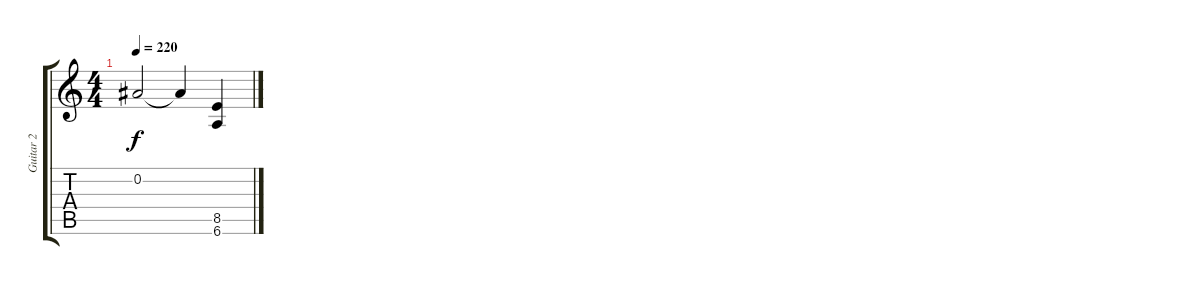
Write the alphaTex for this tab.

\track ("Guitar 2" "Guitar 2") {instrument distortionguitar}
\staff {score tabs}
\tuning (Eb4 Bb3 Gb3 Db3 Ab2 Eb2) {hide}
\ts (4 4)
\tempo 220
\clef g2
\ks c
0.2{t}.2{dy f} 0.2{t}.4 (8.5 6.6).4
